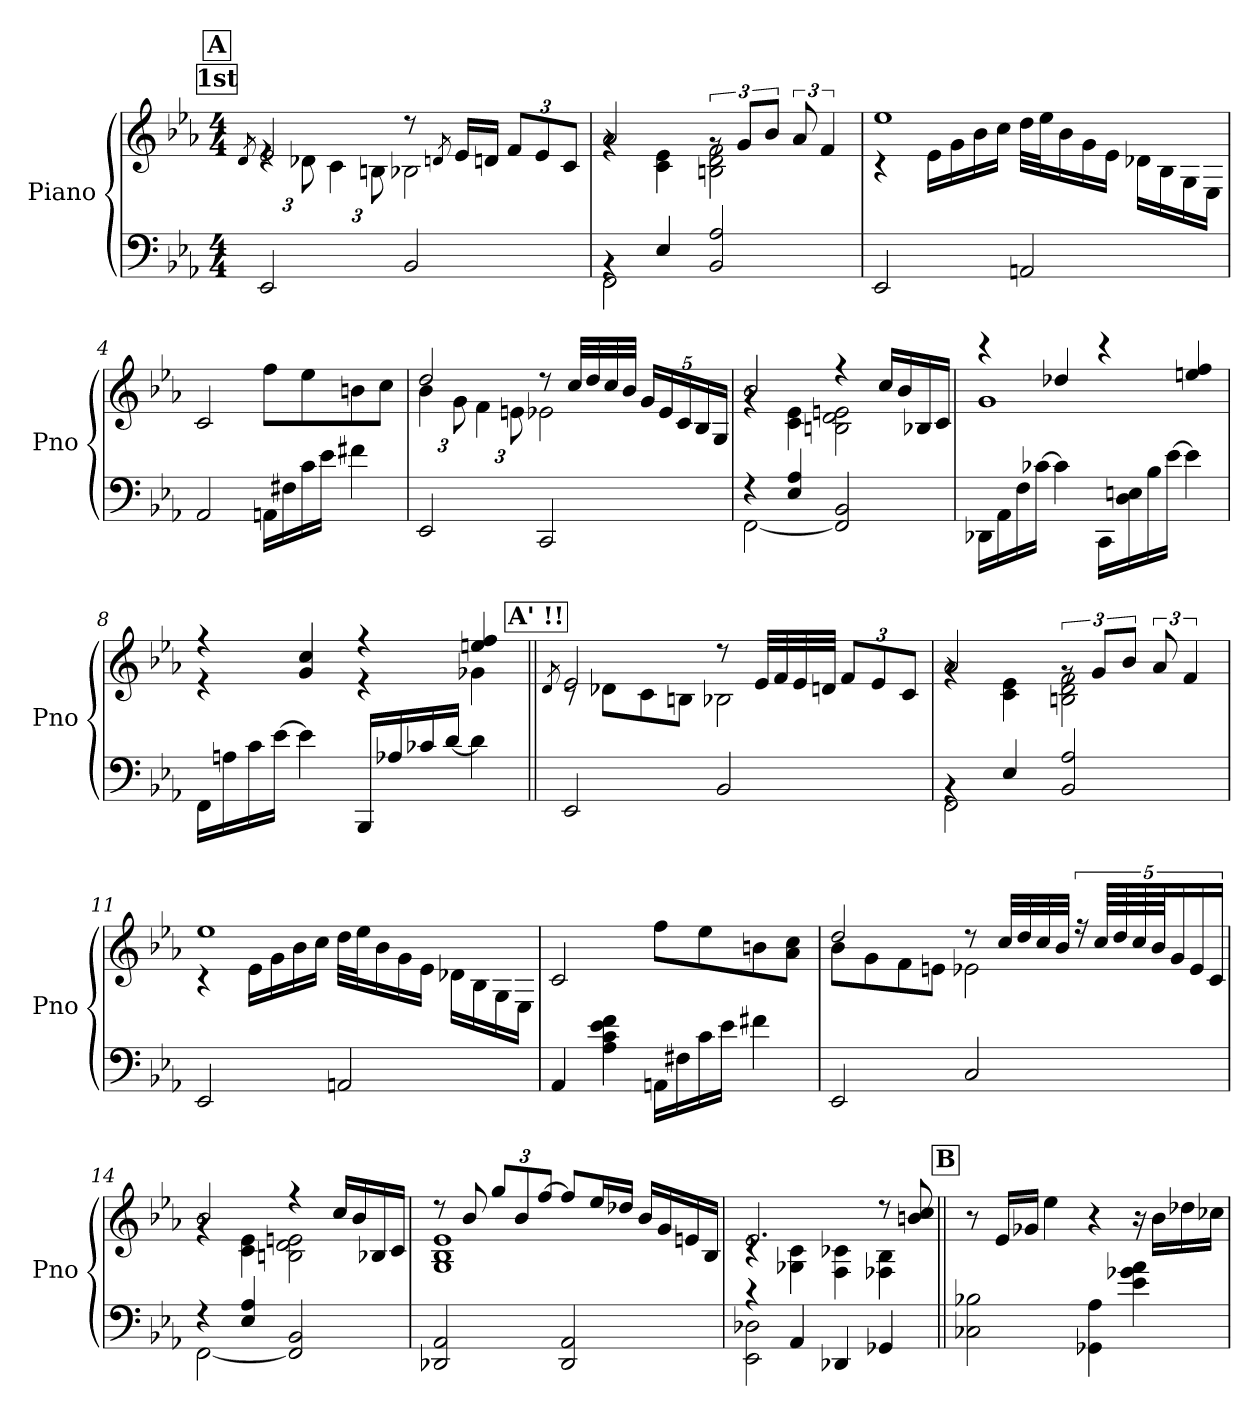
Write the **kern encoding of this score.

**kern	**kern
*part1	*part1
*staff2	*staff1
*I"Piano	*
*I'Pno	*
*clefF4	*clefG2
*k[b-e-a-]	*k[b-e-a-]
*M4/4	*M4/4
!!LO:REH:place=s1:a:B:fs=13.5337:t=1st
!!LO:REH:place=s1:a:B:fs=13.5337:t=A
=1	=1
.	8qd/
*	*^
2EE-/	2e-/	6re
.	.	12d-X\
.	.	6c\
.	.	12Bn\
2BB-/	8r	2B-X\
.	8qdn/	.
.	16e-/LL	.
.	16d/JJ	.
*	*Xbrackettup	*
.	12f/L	.
.	12e-/	.
.	12c/J	.
=2	=2	=2
*^	*	*
4rBB	2FF\	2a-/	4rg
4E-/	.	.	4c\ 4e-\
*	*	*brackettup	*
2BB-/ 2A-/	2ryy	12rg	2Bn\ 2d\ 2f\
.	.	12g/L	.
.	.	12b-/J	.
.	.	12a-/	.
.	.	6f/	.
*v	*v	*	*
=3	=3	=3
2EE-/	1ee-	4r
.	.	16e-\LL
.	.	16g\
.	.	16b-\
.	.	16cc\JJ
2AAn/	.	32dd\LLL
.	.	32ee-\J
.	.	16b-\
.	.	16g\
.	.	16e-\JJ
.	.	16d-X\LL
.	.	16B-\
.	.	16G\
.	.	16E-\JJ
*	*v	*v
=4	=4
2AA-/	2c/
16AAn\LL	8ff\L
16F#X\	.
16c\	8ee-\
16e-\JJ	.
4f#X\	8bn\
.	8cc\J
!!LO:LB:g=z
=5	=5
*	*^
2EE-/	2dd/	6b-\
.	.	12g\
.	.	6f\
.	.	12en\
2CC/	8r	2e-X\
.	32cc/LLL	.
.	32dd/	.
.	32cc/	.
.	32b-/JJJ	.
*	*Xbrackettup	*
.	20g/LL	.
.	20e-/	.
.	20c/	.
.	20B-/	.
.	20G/JJ	.
=6	=6	=6
*^	*	*
4r	[2FF\	2b-/	4rg
4E-/ 4A-/	.	.	4c\ 4e-\
2ryy	2FF/] 2BB-/	4r	2Bn\ 2d\ 2en\
.	.	16cc/LL	.
.	.	16b-/	.
.	.	16B-X/	.
.	.	16c/JJ	.
*v	*v	*	*
=7	=7	=7
16DD-X\LL	1g	4rccc
16AA-\	.	.
16F\	.	.
[16c-X\JJ	.	.
4c-\]	.	4dd-X/
16CC\LL	.	4rccc
16D\ 16En\	.	.
16B-\	.	.
[16e-\JJ	.	.
4e-\]	.	4een/ 4ff/
=8	=8	=8
16FF\LL	4r	4r
16An\	.	.
16c\	.	.
[16e-\JJ	.	.
4e-\]	4g/ 4cc/	4ryy
16BBB-/LL	4r	4r
16A-X/	.	.
16c-X/	.	.
[16d/JJ	.	.
4d\]	4een/ 4ff/	4g-X\
!!LO:LB:g=z	!!
!!LO:REH:place=s1:a:B:fs=13.5337:t=A'	!!
=9||	=9||	=9||
.	8qd/	.
2EE-/	2e-/	8rc
.	.	8d-X\L
.	.	8c\
.	.	8Bn\J
2BB-/	8r	2B-X\
.	32e-/LLL	.
.	32f/	.
.	32e-/	.
.	32dn/JJJ	.
.	12f/L	.
.	12e-/	.
.	12c/J	.
=10	=10	=10
*^	*	*
4rBB	2FF\	2a-/	4rg
4E-/	.	.	4c\ 4e-\
*	*	*brackettup	*
2BB-/ 2A-/	2ryy	12rg	2Bn\ 2d\ 2f\
.	.	12g/L	.
.	.	12b-/J	.
.	.	12a-/	.
.	.	6f/	.
*v	*v	*	*
=11	=11	=11
2EE-/	1ee-	4r
.	.	16e-\LL
.	.	16g\
.	.	16b-\
.	.	16cc\JJ
2AAn/	.	32dd\LLL
.	.	32ee-\J
.	.	16b-\
.	.	16g\
.	.	16e-\JJ
.	.	16d-X\LL
.	.	16B-\
.	.	16G\
.	.	16E-\JJ
*	*v	*v
=12	=12
4AA-/	2c/
4A-\ 4c\ 4e-\ 4f\	.
16AAn\LL	8ff\L
16F#X\	.
16c\	8ee-\
16e-\JJ	.
4f#X\	8bn\
.	8a-\ 8cc\J
!!LO:LB:g=z
=13	=13
*	*^
2EE-/	2dd/	8b-\L
.	.	8g\
.	.	8f\
.	.	8en\J
2C/	8r	2e-X\
.	32cc/LLL	.
.	32dd/	.
.	32cc/	.
.	32b-/JJJ	.
.	20r	.
.	80cc/LLLL	.
.	80dd/	.
.	80cc/	.
.	80b-/JJ	.
.	20g/	.
.	20e-/	.
.	20c/JJ	.
=14	=14	=14
*^	*	*
4r	[2FF\	2b-/	4rg
4E-/ 4A-/	.	.	4c\ 4e-\
2ryy	2FF/] 2BB-/	4r	2Bn\ 2d\ 2en\
.	.	16cc/LL	.
.	.	16b-/	.
.	.	16B-X/	.
.	.	16c/JJ	.
*v	*v	*	*
=15	=15	=15
2DD-X/ 2AA-/	8r	1G 1B- 1e-
.	8b-/	.
*	*Xbrackettup	*
.	12gg/L	.
.	12b-/	.
.	[12ff/J	.
2DD-/ 2AA-/	8ff/L]	.
.	16ee-/L	.
.	16dd-X/JJ	.
.	16b-/LL	.
.	16g/	.
.	16en/	.
.	16B-/JJ	.
=16	=16	=16
*^	*	*
4r	2EE-\ 2D-X\	2.e-/	4rc
4AA-/	.	.	4G-X\ 4c\
4DD-X/	2ryy	.	4F\ 4c-X\
4GG-X/	.	8r	4F-X\ 4B-\
.	.	8bn/ 8cc/	.
*v	*v	*	*
*	*v	*v
!!LO:PB:g=z
!!LO:REH:place=s1:a:B:fs=13.5337:t=B
=17||	=17||
2C-X\ 2B-X\	8r
.	16e-/LL
.	16g-X/JJ
.	4ee-\
4GG-X\ 4A-\	4r
4e-\ 4g-X\ 4a-\	16r
.	16b-\LL
.	16dd-X\
.	16cc-X\JJ
=	=
*-	*-
